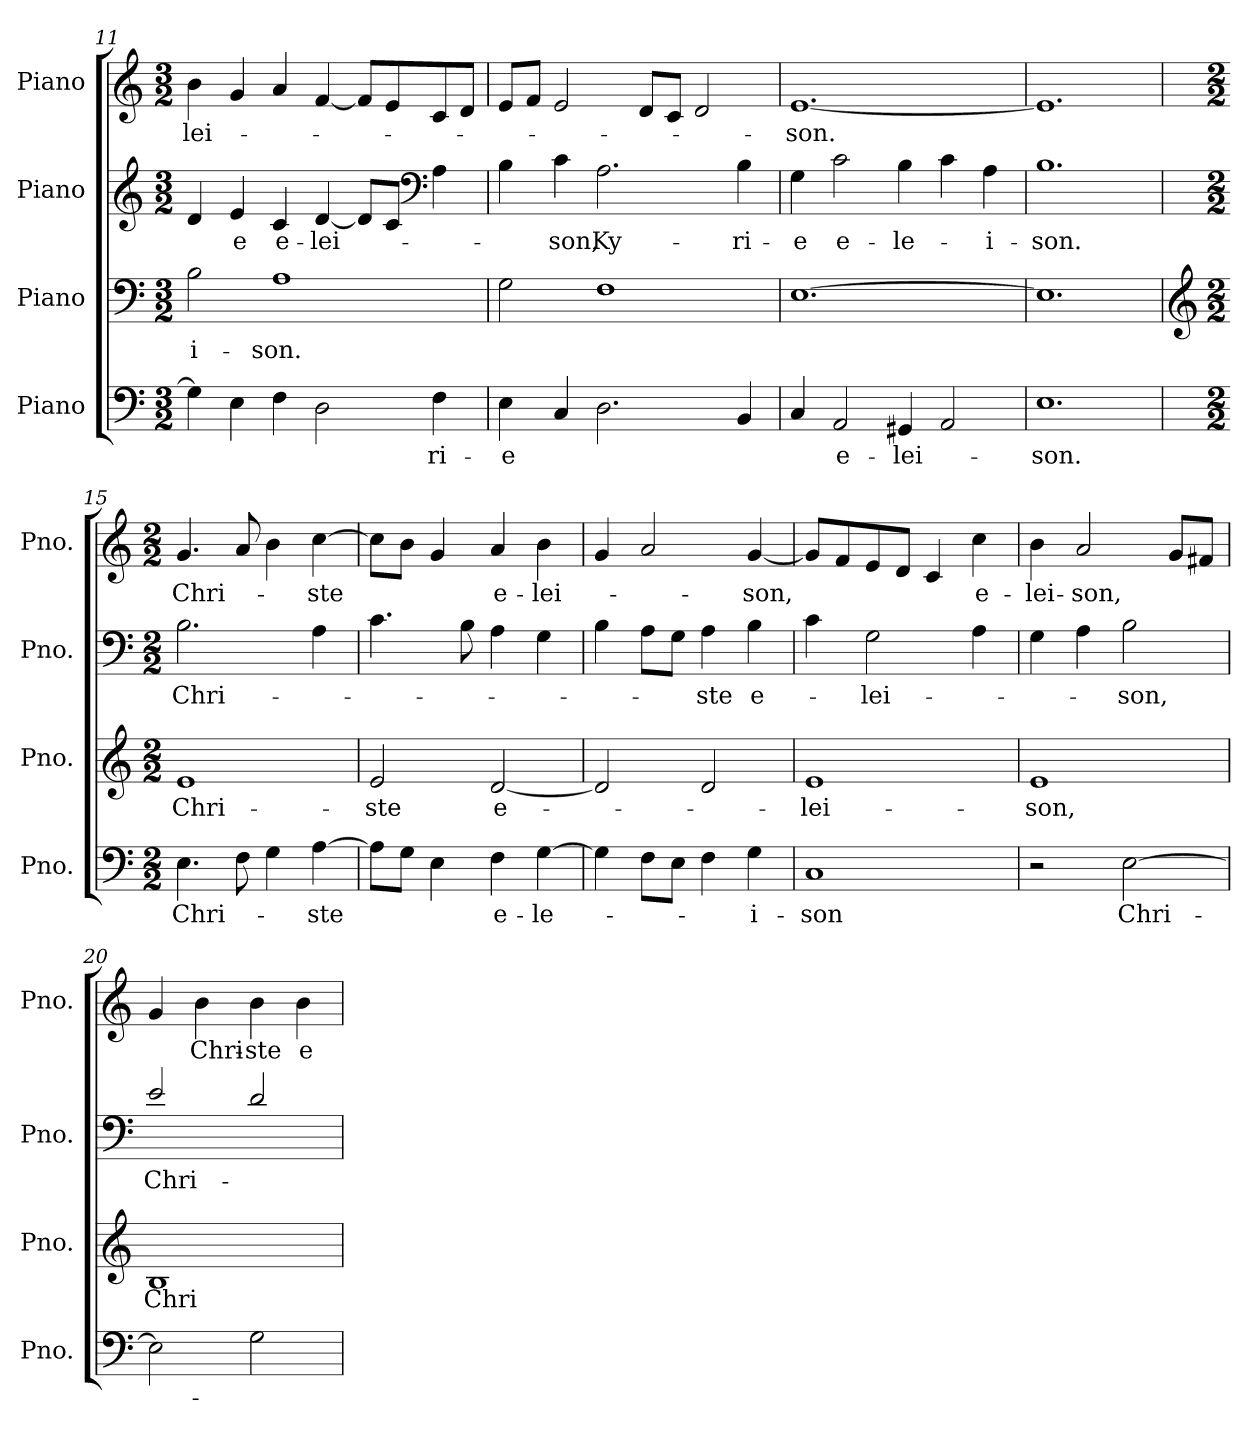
**kern	**text	**kern	**text	**kern	**text	**kern	**text
*part4	*part4	*part3	*part3	*part2	*part2	*part1	*part1
*staff4	*staff4	*staff3	*staff3	*staff2	*staff2	*staff1	*staff1
*I"Piano	*	*I"Piano	*	*I"Piano	*	*I"Piano	*
*I'Pno.	*	*I'Pno.	*	*I'Pno.	*	*I'Pno.	*
!!LO:PB:g=z
*clefF4	*	*clefF4	*	*clefG2	*	*clefG2	*
*k[]	*	*k[]	*	*k[]	*	*k[]	*
*M3/2	*	*M3/2	*	*M3/2	*	*M3/2	*
=11	=11	=11	=11	=11	=11	=11	=11
!	!	!	!LO:LY:b	!	!	!	!LO:LY:b
4G\]	.	2B\	-i-	4d/	.	4b\	-lei-
!	!	!	!	!	!LO:LY:b	!	!
4E\	.	.	.	4e/	-e	4g/	.
!	!	!	!LO:LY:b	!	!LO:LY:b	!	!
4F\	.	1A	-son.	4c/	e-	4a/	.
!	!	!	!	!	!LO:LY:b	!	!
2D\	.	.	.	[4d/	-lei-	[4f/	.
.	.	.	.	8d/L]	.	8f/L]	.
.	.	.	.	8c/J	.	8e/	.
*	*	*	*	*clefF4	*	*	*
!	!LO:LY:b	!	!	!	!	!	!
4F\	-ri-	.	.	4A\	.	8c/	.
.	.	.	.	.	.	8d/J	.
=12	=12	=12	=12	=12	=12	=12	=12
!	!LO:LY:b	!	!	!	!	!	!
4E\	-e	2G\	.	4B\	.	8e/L	.
.	.	.	.	.	.	8f/J	.
!	!	!	!	!	!LO:LY:b	!	!
4C/	.	.	.	4c\	-son,	2e/	.
!	!	!	!	!	!LO:LY:b	!	!
2.D\	.	1F	.	2.A\	Ky-	.	.
.	.	.	.	.	.	8d/L	.
.	.	.	.	.	.	8c/J	.
.	.	.	.	.	.	2d/	.
!	!	!	!	!	!LO:LY:b	!	!
4BB/	.	.	.	4B\	-ri-	.	.
=13	=13	=13	=13	=13	=13	=13	=13
!	!	!	!	!	!LO:LY:b	!	!LO:LY:b
4C/	.	[1.E	.	4G\	-e	[1.e	-son.
!	!LO:LY:b	!	!	!	!LO:LY:b	!	!
2AA/	e-	.	.	2c\	e-	.	.
!	!LO:LY:b	!	!	!	!LO:LY:b	!	!
4GG#X/	-lei-	.	.	4B\	-le-	.	.
2AA/	.	.	.	4c\	.	.	.
!	!	!	!	!	!LO:LY:b	!	!
.	.	.	.	4A\	-i-	.	.
=14	=14	=14	=14	=14	=14	=14	=14
!	!LO:LY:b	!	!	!	!LO:LY:b	!	!
1.E	-son.	1.E]	.	1.B	-son.	1.e]	.
=15	=15	=15	=15	=15	=15	=15	=15
*	*	*clefG2	*	*	*	*	*
*M2/2	*	*M2/2	*	*M2/2	*	*M2/2	*
!	!LO:LY:b	!	!LO:LY:b	!	!LO:LY:b	!	!LO:LY:b
4.E\	Chri-	1e	Chri-	2.B\	Chri-	4.g/	Chri-
8F\	.	.	.	.	.	8a/	.
4G\	.	.	.	.	.	4b\	.
!	!LO:LY:b	!	!	!	!	!	!LO:LY:b
[4A\	-ste	.	.	4A\	.	[4cc\	-ste
!!LO:LB:g=z
=16	=16	=16	=16	=16	=16	=16	=16
!	!	!	!LO:LY:b	!	!	!	!
8A\L]	.	2e/	-ste	4.c\	.	8cc\L]	.
8G\J	.	.	.	.	.	8b\J	.
4E\	.	.	.	.	.	4g/	.
.	.	.	.	8B\	.	.	.
!	!LO:LY:b	!	!LO:LY:b	!	!	!	!LO:LY:b
4F\	e-	[2d/	e-	4A\	.	4a/	e-
!	!LO:LY:b	!	!	!	!	!	!LO:LY:b
[4G\	-le-	.	.	4G\	.	4b\	-lei-
=17	=17	=17	=17	=17	=17	=17	=17
4G\]	.	2d/]	.	4B\	.	4g/	.
8F\L	.	.	.	8A\L	.	2a/	.
8E\J	.	.	.	8G\J	.	.	.
!	!	!	!	!	!LO:LY:b	!	!
4F\	.	2d/	.	4A\	-ste	.	.
!	!LO:LY:b	!	!	!	!LO:LY:b	!	!LO:LY:b
4G\	-i-	.	.	4B\	e-	[4g/	-son,
=18	=18	=18	=18	=18	=18	=18	=18
!	!LO:LY:b	!	!LO:LY:b	!	!	!	!
1C	-son	1e	-lei-	4c\	.	8g/L]	.
.	.	.	.	.	.	8f/	.
!	!	!	!	!	!LO:LY:b	!	!
.	.	.	.	2G\	-lei-	8e/	.
.	.	.	.	.	.	8d/J	.
.	.	.	.	.	.	4c/	.
!	!	!	!	!	!	!	!LO:LY:b
.	.	.	.	4A\	.	4cc\	e-
=19	=19	=19	=19	=19	=19	=19	=19
!	!	!	!LO:LY:b	!	!	!	!LO:LY:b
2r	.	1e	-son,	4G\	.	4b\	-lei-
!	!	!	!	!	!	!	!LO:LY:b
.	.	.	.	4A\	.	2a/	-son,
!	!LO:LY:b	!	!	!	!LO:LY:b	!	!
[2E\	Chri-	.	.	2B\	-son,	.	.
.	.	.	.	.	.	8g/L	.
.	.	.	.	.	.	8f#X/J	.
=20	=20	=20	=20	=20	=20	=20	=20
!	!	!	!LO:LY:b	!	!LO:LY:b	!	!
2E\]	.	1B	Chri-	2e/	Chri-	4g/	.
!	!	!	!	!	!	!	!LO:LY:b
.	.	.	.	.	.	4b\	Chri-
!	!	!	!	!	!	!	!LO:LY:b
2G\	.	.	.	2d/	.	4b\	-ste
!	!	!	!	!	!	!	!LO:LY:b
.	.	.	.	.	.	4b\	e-
=	=	=	=	=	=	=	=
*-	*-	*-	*-	*-	*-	*-	*-
